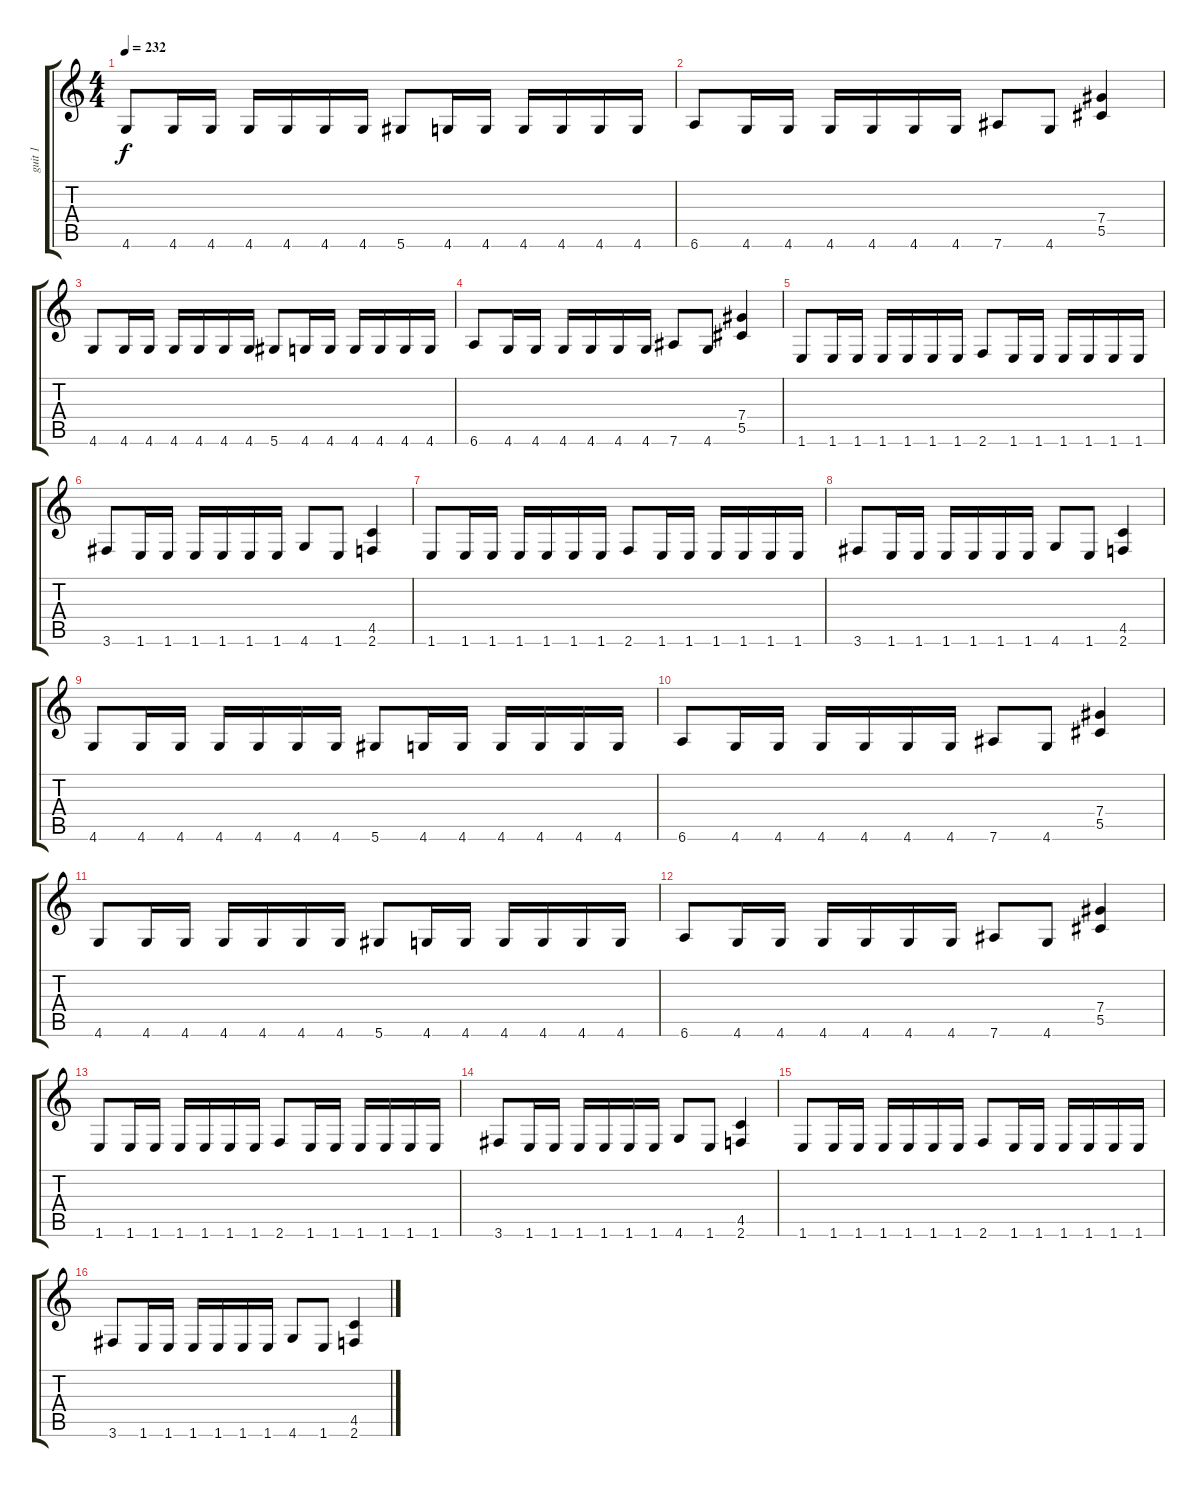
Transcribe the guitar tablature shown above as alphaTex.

\track ("guit 1" "guit 1") {instrument distortionguitar}
\staff {score tabs}
\tuning (Eb4 Bb3 Gb3 Db3 Ab2 Eb2) {hide}
\ts (4 4)
\tempo 232
\clef g2
\ks c
4.6.8{dy f} 4.6.16 4.6.16 4.6.16 4.6.16 4.6.16 4.6.16 5.6.8 4.6.16 4.6.16 4.6.16 4.6.16 4.6.16 4.6.16 |
6.6.8 4.6.16 4.6.16 4.6.16 4.6.16 4.6.16 4.6.16 7.6.8 4.6.8 (7.4 5.5).4 |
4.6.8 4.6.16 4.6.16 4.6.16 4.6.16 4.6.16 4.6.16 5.6.8 4.6.16 4.6.16 4.6.16 4.6.16 4.6.16 4.6.16 |
6.6.8 4.6.16 4.6.16 4.6.16 4.6.16 4.6.16 4.6.16 7.6.8 4.6.8 (7.4 5.5).4 |
1.6.8 1.6.16 1.6.16 1.6.16 1.6.16 1.6.16 1.6.16 2.6.8 1.6.16 1.6.16 1.6.16 1.6.16 1.6.16 1.6.16 |
3.6.8 1.6.16 1.6.16 1.6.16 1.6.16 1.6.16 1.6.16 4.6.8 1.6.8 (4.5 2.6).4 |
1.6.8 1.6.16 1.6.16 1.6.16 1.6.16 1.6.16 1.6.16 2.6.8 1.6.16 1.6.16 1.6.16 1.6.16 1.6.16 1.6.16 |
3.6.8 1.6.16 1.6.16 1.6.16 1.6.16 1.6.16 1.6.16 4.6.8 1.6.8 (4.5 2.6).4 |
4.6.8 4.6.16 4.6.16 4.6.16 4.6.16 4.6.16 4.6.16 5.6.8 4.6.16 4.6.16 4.6.16 4.6.16 4.6.16 4.6.16 |
6.6.8 4.6.16 4.6.16 4.6.16 4.6.16 4.6.16 4.6.16 7.6.8 4.6.8 (7.4 5.5).4 |
4.6.8 4.6.16 4.6.16 4.6.16 4.6.16 4.6.16 4.6.16 5.6.8 4.6.16 4.6.16 4.6.16 4.6.16 4.6.16 4.6.16 |
6.6.8 4.6.16 4.6.16 4.6.16 4.6.16 4.6.16 4.6.16 7.6.8 4.6.8 (7.4 5.5).4 |
1.6.8 1.6.16 1.6.16 1.6.16 1.6.16 1.6.16 1.6.16 2.6.8 1.6.16 1.6.16 1.6.16 1.6.16 1.6.16 1.6.16 |
3.6.8 1.6.16 1.6.16 1.6.16 1.6.16 1.6.16 1.6.16 4.6.8 1.6.8 (4.5 2.6).4 |
1.6.8 1.6.16 1.6.16 1.6.16 1.6.16 1.6.16 1.6.16 2.6.8 1.6.16 1.6.16 1.6.16 1.6.16 1.6.16 1.6.16 |
3.6.8 1.6.16 1.6.16 1.6.16 1.6.16 1.6.16 1.6.16 4.6.8 1.6.8 (4.5 2.6).4
